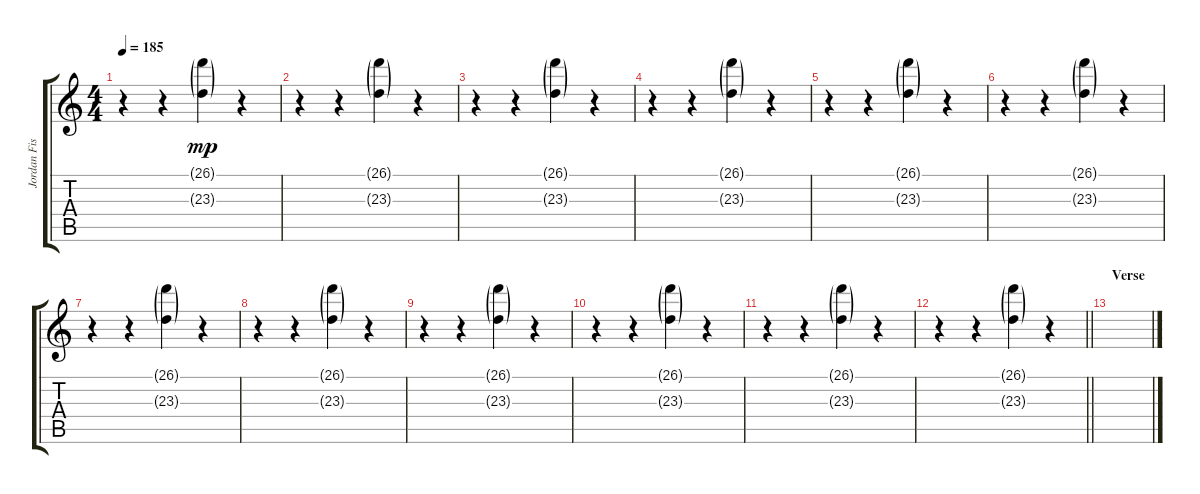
\track ("Jordan Fish" "Jordan Fis") {instrument pad7halo}
\staff {score tabs}
\tuning (C4 G3 Eb3 Bb2 F2 C2) {hide}
\ts (4 4)
\tempo 185
\clef g2
\ks c
r.4{dy mp} r.4 (26.1{g} 23.3{g}).4 r.4 |
r.4 r.4 (26.1{g} 23.3{g}).4 r.4 |
r.4 r.4 (26.1{g} 23.3{g}).4 r.4 |
r.4 r.4 (26.1{g} 23.3{g}).4 r.4 |
r.4 r.4 (26.1{g} 23.3{g}).4 r.4 |
r.4 r.4 (26.1{g} 23.3{g}).4 r.4 |
r.4 r.4 (26.1{g} 23.3{g}).4 r.4 |
r.4 r.4 (26.1{g} 23.3{g}).4 r.4 |
r.4 r.4 (26.1{g} 23.3{g}).4 r.4 |
r.4 r.4 (26.1{g} 23.3{g}).4 r.4 |
r.4 r.4 (26.1{g} 23.3{g}).4 r.4 |
\barLineRight lightlight
r.4 r.4 (26.1{g} 23.3{g}).4 r.4 |
\section ("" "Verse")
